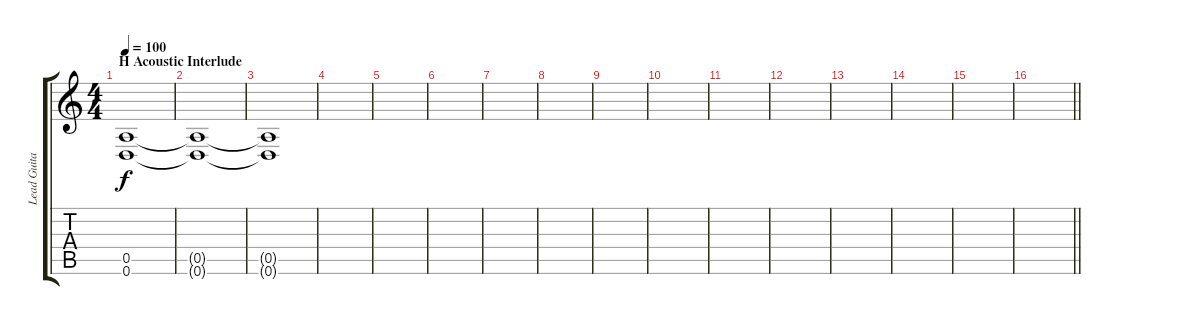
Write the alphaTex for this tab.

\track ("Lead Guitar" "Lead Guita") {instrument overdrivenguitar}
\staff {score tabs}
\tuning (E4 A3 F3 D3 A2 D2) {hide}
\ts (4 4)
\section ("" "H Acoustic Interlude")
\tempo 100
\clef g2
\ks c
(0.5{t} 0.6{t}).1{dy f volume 0} |
(0.5{t} 0.6{t}).1 |
(0.5{t} 0.6{t}).1 |
|
|
|
|
|
|
|
|
|
|
|
|
\barLineRight lightlight
